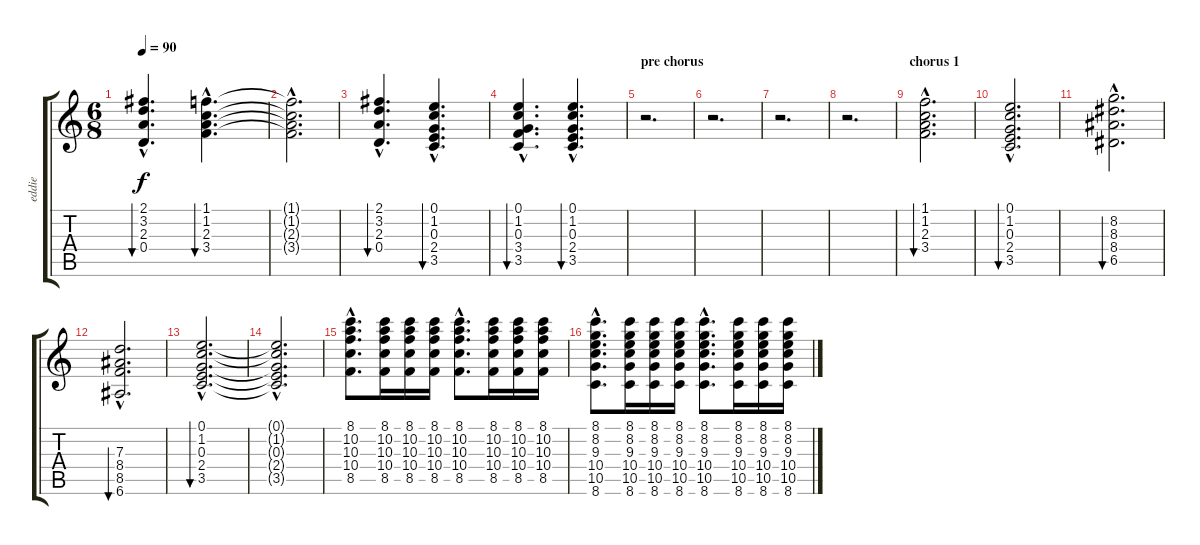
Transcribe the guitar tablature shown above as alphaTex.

\track ("eddie" "eddie") {instrument acousticguitarsteel}
\staff {score tabs}
\tuning (E4 B3 G3 D3 A2 E2) {hide}
\ts (6 8)
\tempo 90
\clef g2
\ks c
(2.1{hac} 3.2{hac} 2.3{hac} 0.4{hac}).4{d bu 120 dy f} (1.1{hac} 1.2{hac} 2.3{hac} 3.4{hac}).4{d bu 120} |
(1.1{hac t} 1.2{hac t} 2.3{hac t} 3.4{hac t}).2{d} |
(2.1{hac} 3.2{hac} 2.3{hac} 0.4{hac}).4{d bu 120} (0.1{hac} 1.2{hac} 0.3{hac} 2.4{hac} 3.5{hac}).4{d bu 120} |
(0.1{hac} 1.2{hac} 0.3{hac} 3.4{hac} 3.5{hac}).4{d bu 120} (0.1{hac} 1.2{hac} 0.3{hac} 2.4{hac} 3.5{hac}).4{d bu 120} |
\section ("" "pre chorus")
r.2{d} |
r.2{d} |
r.2{d} |
r.2{d} |
\section ("" "chorus 1")
(1.1{hac} 1.2{hac} 2.3{hac} 3.4{hac}).2{d bu 120} |
(0.1{hac} 1.2{hac} 0.3{hac} 2.4{hac} 3.5{hac}).2{d bu 120} |
(8.2{hac} 8.3{hac} 8.4{hac} 6.5{hac}).2{d bu 120} |
(7.3{hac} 8.4{hac} 8.5{hac} 6.6{hac}).2{d bu 120} |
(0.1{hac} 1.2{hac} 0.3{hac} 2.4{hac} 3.5{hac}).2{d bu 120} |
(0.1{hac t} 1.2{hac t} 0.3{hac t} 2.4{hac t} 3.5{hac t}).2{d} |
(8.1{hac} 10.2{hac} 10.3{hac} 10.4{hac} 8.5{hac}).8{d} (8.1 10.2 10.3 10.4 8.5).16 (8.1 10.2 10.3 10.4 8.5).16 (8.1 10.2 10.3 10.4 8.5).16 (8.1{hac} 10.2{hac} 10.3{hac} 10.4{hac} 8.5{hac}).8{d} (8.1 10.2 10.3 10.4 8.5).16 (8.1 10.2 10.3 10.4 8.5).16 (8.1 10.2 10.3 10.4 8.5).16 |
(8.1{hac} 8.2{hac} 9.3{hac} 10.4{hac} 10.5{hac} 8.6{hac}).8{d} (8.1 8.2 9.3 10.4 10.5 8.6).16 (8.1 8.2 9.3 10.4 10.5 8.6).16 (8.1 8.2 9.3 10.4 10.5 8.6).16 (8.1{hac} 8.2{hac} 9.3{hac} 10.4{hac} 10.5{hac} 8.6{hac}).8{d} (8.1 8.2 9.3 10.4 10.5 8.6).16 (8.1 8.2 9.3 10.4 10.5 8.6).16 (8.1 8.2 9.3 10.4 10.5 8.6).16
